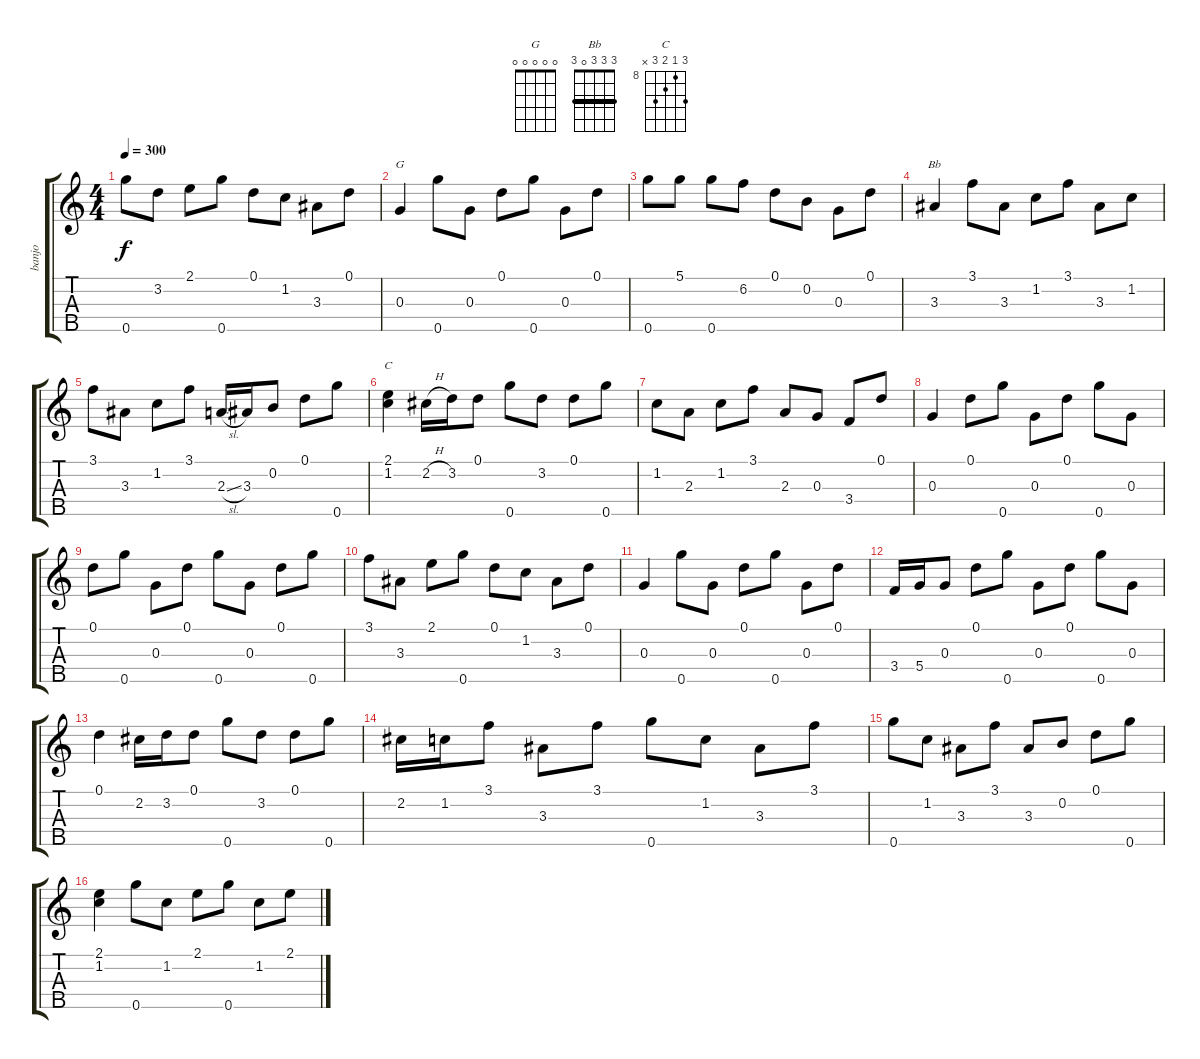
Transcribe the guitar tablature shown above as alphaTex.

\track ("banjo" "banjo") {instrument banjo}
\staff {score tabs}
\tuning (D4 B3 G3 D3 G4) {hide}
\displaytranspose 12
\chord ("G" 0 0 0 0 0)
\chord ("Bb" 3 3 3 0 3) {barre 3}
\chord ("C" 10 8 9 10 x) {firstfret 8}
\ts (4 4)
\tempo 300
\clef g2
\ks c
0.5.8{dy f} 3.2.8 2.1.8 0.5.8 0.1.8 1.2.8 3.3.8 0.1.8 |
0.3.4{ch "G"} 0.5.8 0.3.8 0.1.8 0.5.8 0.3.8 0.1.8 |
0.5.8 5.1.8 0.5.8 6.2.8 0.1.8 0.2.8 0.3.8 0.1.8 |
3.3.4{ch "Bb"} 3.1.8 3.3.8 1.2.8 3.1.8 3.3.8 1.2.8 |
3.1.8 3.3.8 1.2.8 3.1.8 2.3{sl}.16 3.3.16 0.2.8 0.1.8 0.5.8 |
(2.1 1.2).4{ch "C"} 2.2{h}.16 3.2.16 0.1.8 0.5.8 3.2.8 0.1.8 0.5.8 |
1.2.8 2.3.8 1.2.8 3.1.8 2.3.8 0.3.8 3.4.8 0.1.8 |
0.3.4 0.1.8 0.5.8 0.3.8 0.1.8 0.5.8 0.3.8 |
0.1.8 0.5.8 0.3.8 0.1.8 0.5.8 0.3.8 0.1.8 0.5.8 |
3.1.8 3.3.8 2.1.8 0.5.8 0.1.8 1.2.8 3.3.8 0.1.8 |
0.3.4 0.5.8 0.3.8 0.1.8 0.5.8 0.3.8 0.1.8 |
3.4.16 5.4.16 0.3.8 0.1.8 0.5.8 0.3.8 0.1.8 0.5.8 0.3.8 |
0.1.4 2.2.16 3.2.16 0.1.8 0.5.8 3.2.8 0.1.8 0.5.8 |
2.2.16 1.2.16 3.1.8 3.3.8 3.1.8 0.5.8 1.2.8 3.3.8 3.1.8 |
0.5.8 1.2.8 3.3.8 3.1.8 3.3.8 0.2.8 0.1.8 0.5.8 |
(2.1 1.2).4 0.5.8 1.2.8 2.1.8 0.5.8 1.2.8 2.1.8
